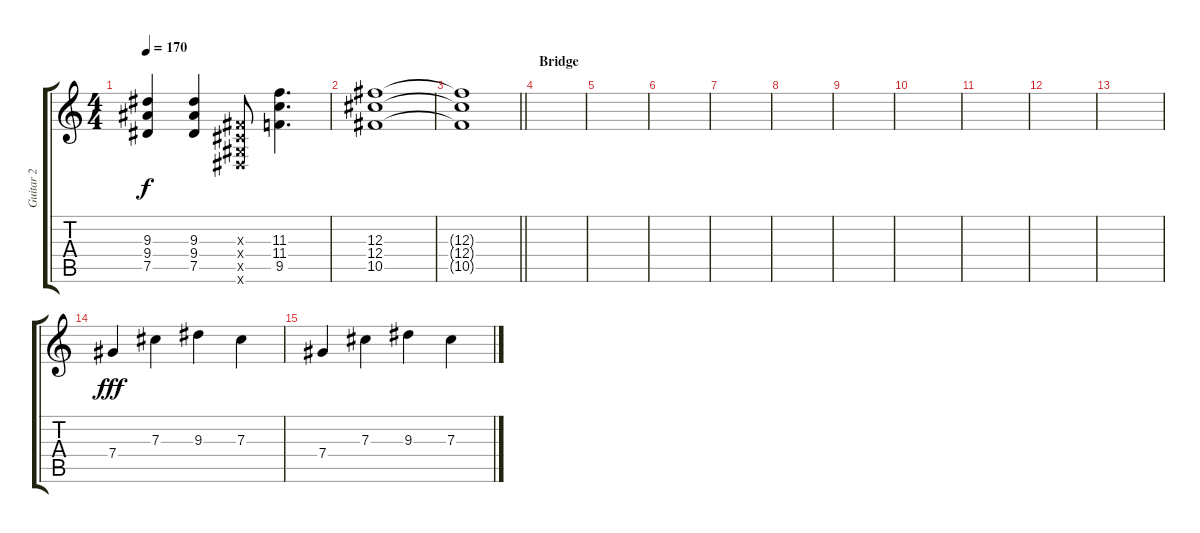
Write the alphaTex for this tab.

\track ("Guitar 2" "Guitar 2") {instrument distortionguitar}
\staff {score tabs}
\tuning (Eb4 Bb3 Gb3 Db3 Ab2 Eb2) {hide}
\ts (4 4)
\tempo 170
\clef g2
\ks c
(9.3 9.4 7.5).4{dy f} (9.3 9.4 7.5).4 (0.3{x} 0.4{x} 0.5{x} 0.6{x}).8 (11.3 11.4 9.5).4{d} |
(12.3 12.4 10.5).1 |
\barLineRight lightlight
(12.3{t} 12.4{t} 10.5{t}).1 |
\section ("" "Bridge")
|
|
|
|
|
|
|
|
|
|
7.4.4{dy fff} 7.3.4 9.3.4 7.3.4 |
7.4.4 7.3.4 9.3.4 7.3.4
